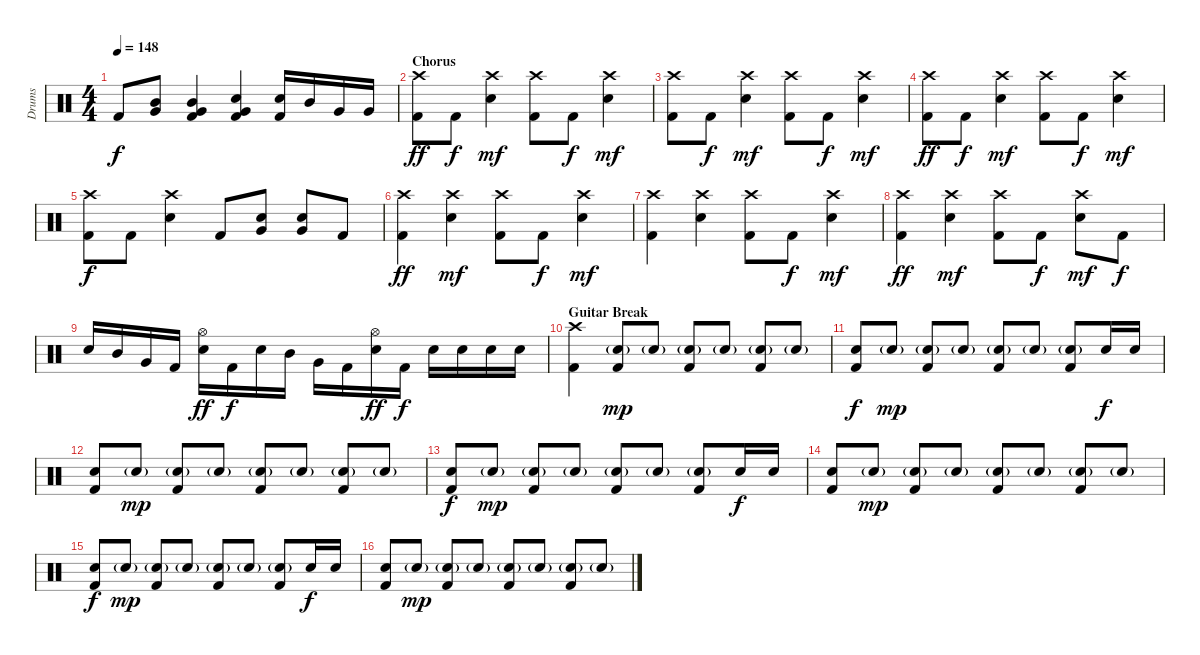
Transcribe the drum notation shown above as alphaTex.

\track ("Drums" "Drums") {instrument percussion}
\staff {score}
\articulation defaults
\ts (4 4)
\tempo 148
\clef neutral
\ks c "Kick (hit) 2".8{dy f}
("Mid Tom (hit)" "Very Low Tom (hit)").8 ("Mid Tom (hit)" "Very Low Tom (hit)" "Kick (hit) 2").4 ("Very Low Tom (hit)" "Electric Snare (hit)" "Kick (hit) 2").4 ("Electric Snare (hit)" "Kick (hit) 2").16 "Mid Tom (hit)".16 "Very Low Tom (hit)".16 "Very Low Tom (hit)".16 |
\section ("" "Chorus")
("Crash high (hit)" "Kick (hit) 2").8{dy ff} "Kick (hit) 2".8{dy f} ("Crash high (hit)" "Electric Snare (hit)").4{dy mf} ("Crash high (hit)" "Kick (hit) 2").8 "Kick (hit) 2".8{dy f} ("Crash high (hit)" "Electric Snare (hit)").4{dy mf} |
("Crash high (hit)" "Kick (hit) 2").8 "Kick (hit) 2".8{dy f} ("Crash high (hit)" "Electric Snare (hit)").4{dy mf} ("Crash high (hit)" "Kick (hit) 2").8 "Kick (hit) 2".8{dy f} ("Crash high (hit)" "Electric Snare (hit)").4{dy mf} |
("Crash high (hit)" "Kick (hit) 2").8{dy ff} "Kick (hit) 2".8{dy f} ("Crash high (hit)" "Electric Snare (hit)").4{dy mf} ("Crash high (hit)" "Kick (hit) 2").8 "Kick (hit) 2".8{dy f} ("Crash high (hit)" "Electric Snare (hit)").4{dy mf} |
("Crash high (hit)" "Kick (hit) 2").8{dy f} "Kick (hit) 2".8 ("Crash high (hit)" "Electric Snare (hit)").4 "Kick (hit) 2".8 ("Very Low Tom (hit)" "Electric Snare (hit)").8 ("Very Low Tom (hit)" "Electric Snare (hit)").8 "Kick (hit) 2".8 |
("Crash high (hit)" "Kick (hit) 2").4{dy ff} ("Crash high (hit)" "Electric Snare (hit)").4{dy mf} ("Crash high (hit)" "Kick (hit) 2").8 "Kick (hit) 2".8{dy f} ("Crash high (hit)" "Electric Snare (hit)").4{dy mf} |
("Crash high (hit)" "Kick (hit) 2").4 ("Crash high (hit)" "Electric Snare (hit)").4 ("Crash high (hit)" "Kick (hit) 2").8 "Kick (hit) 2".8{dy f} ("Crash high (hit)" "Electric Snare (hit)").4{dy mf} |
("Crash high (hit)" "Kick (hit) 2").4{dy ff} ("Crash high (hit)" "Electric Snare (hit)").4{dy mf} ("Crash high (hit)" "Kick (hit) 2").8 "Kick (hit) 2".8{dy f} ("Crash high (hit)" "Electric Snare (hit)").8{dy mf} "Kick (hit) 2".8{dy f} |
"Electric Snare (hit)".16 "Mid Tom (hit)".16 "Very Low Tom (hit)".16 "Kick (hit) 2".16 ("Hi-Hat (open)" "Electric Snare (hit)").16{dy ff} "Kick (hit) 2".16{dy f} "Electric Snare (hit)".16 "Mid Tom (hit)".16 "Very Low Tom (hit)".16 "Kick (hit) 2".16 ("Hi-Hat (open)" "Electric Snare (hit)").16{dy ff} "Kick (hit) 2".16{dy f} "Electric Snare (hit)".16 "Electric Snare (hit)".16 "Electric Snare (hit)".16 "Electric Snare (hit)".16 |
\section ("" "Guitar Break")
("Crash high (hit)" "Kick (hit) 2").4 ("Electric Snare (hit)"{g} "Kick (hit) 2").8{dy mp} "Electric Snare (hit)"{g}.8 ("Electric Snare (hit)"{g} "Kick (hit) 2").8 "Electric Snare (hit)"{g}.8 ("Electric Snare (hit)"{g} "Kick (hit) 2").8 "Electric Snare (hit)"{g}.8 |
("Electric Snare (hit)" "Kick (hit) 2").8{dy f} "Electric Snare (hit)"{g}.8{dy mp} ("Electric Snare (hit)"{g} "Kick (hit) 2").8 "Electric Snare (hit)"{g}.8 ("Electric Snare (hit)"{g} "Kick (hit) 2").8 "Electric Snare (hit)"{g}.8 ("Electric Snare (hit)"{g} "Kick (hit) 2").8 "Electric Snare (hit)".16{dy f} "Electric Snare (hit)".16 |
("Electric Snare (hit)" "Kick (hit) 2").8 "Electric Snare (hit)"{g}.8{dy mp} ("Electric Snare (hit)"{g} "Kick (hit) 2").8 "Electric Snare (hit)"{g}.8 ("Electric Snare (hit)"{g} "Kick (hit) 2").8 "Electric Snare (hit)"{g}.8 ("Electric Snare (hit)"{g} "Kick (hit) 2").8 "Electric Snare (hit)"{g}.8 |
("Electric Snare (hit)" "Kick (hit) 2").8{dy f} "Electric Snare (hit)"{g}.8{dy mp} ("Electric Snare (hit)"{g} "Kick (hit) 2").8 "Electric Snare (hit)"{g}.8 ("Electric Snare (hit)"{g} "Kick (hit) 2").8 "Electric Snare (hit)"{g}.8 ("Electric Snare (hit)"{g} "Kick (hit) 2").8 "Electric Snare (hit)".16{dy f} "Electric Snare (hit)".16 |
("Electric Snare (hit)" "Kick (hit) 2").8 "Electric Snare (hit)"{g}.8{dy mp} ("Electric Snare (hit)"{g} "Kick (hit) 2").8 "Electric Snare (hit)"{g}.8 ("Electric Snare (hit)"{g} "Kick (hit) 2").8 "Electric Snare (hit)"{g}.8 ("Electric Snare (hit)"{g} "Kick (hit) 2").8 "Electric Snare (hit)"{g}.8 |
("Electric Snare (hit)" "Kick (hit) 2").8{dy f} "Electric Snare (hit)"{g}.8{dy mp} ("Electric Snare (hit)"{g} "Kick (hit) 2").8 "Electric Snare (hit)"{g}.8 ("Electric Snare (hit)"{g} "Kick (hit) 2").8 "Electric Snare (hit)"{g}.8 ("Electric Snare (hit)"{g} "Kick (hit) 2").8 "Electric Snare (hit)".16{dy f} "Electric Snare (hit)".16 |
("Electric Snare (hit)" "Kick (hit) 2").8 "Electric Snare (hit)"{g}.8{dy mp} ("Electric Snare (hit)"{g} "Kick (hit) 2").8 "Electric Snare (hit)"{g}.8 ("Electric Snare (hit)"{g} "Kick (hit) 2").8 "Electric Snare (hit)"{g}.8 ("Electric Snare (hit)"{g} "Kick (hit) 2").8 "Electric Snare (hit)"{g}.8
